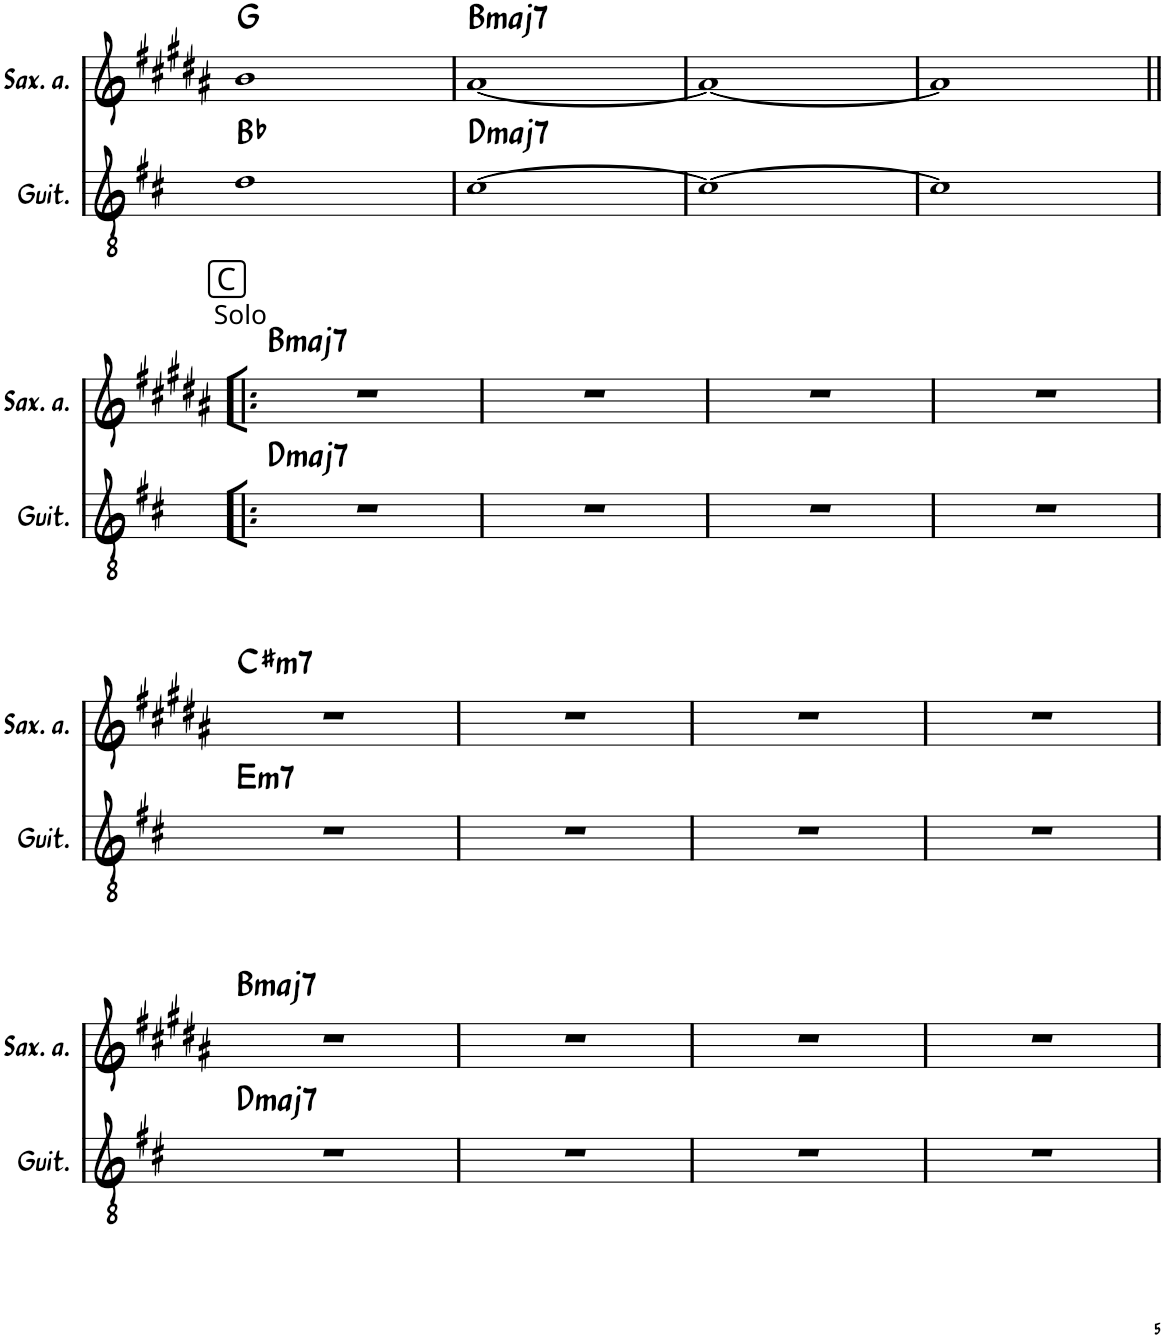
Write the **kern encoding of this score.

**kern	**harte	**kern	**harte
*part2	*part2	*part1	*part1
*staff2	*	*staff1	*
*I"Guit.	*	*I"Sax. a.	*
*I'Guit.	*	*I'Sax. a.	*
!!LO:PB:g=z
*clefGv2	*	*clefG2	*
*	*	*Trd5c9	*
*k[f#c#]	*	*k[f#c#g#d#a#]	*
*M4/4	*	*M4/4	*
=61	=61	=61	=61
1d	Bb:maj	1b	G:maj
=62	=62	=62	=62
!	!LO:H:kt=maj7	!	!LO:H:kt=maj7
[1c#	D:maj7	[1a#	B:maj7
=63	=63	=63	=63
1c#_	.	1a#_	.
=64	=64	=64	=64
1c#]	.	1a#]	.
!!LO:LB:g=z
!!LO:REH:place=s1:a:B:rj:fs=14:t=C
=65!|:	=65!|:	=65!|:	=65!|:
!	!LO:H:kt=maj7	!LO:TX:a:B:t=Solo	!LO:H:kt=maj7
1r	D:maj7	1r	B:maj7
=66	=66	=66	=66
1r	.	1r	.
=67	=67	=67	=67
1r	.	1r	.
=68	=68	=68	=68
1r	.	1r	.
!!LO:LB:g=z
=69	=69	=69	=69
!	!LO:H:kt=m7	!	!LO:H:kt=m7
1r	E:min7	1r	C#:min7
=70	=70	=70	=70
1r	.	1r	.
=71	=71	=71	=71
1r	.	1r	.
=72	=72	=72	=72
1r	.	1r	.
!!LO:LB:g=z
=73	=73	=73	=73
!	!LO:H:kt=maj7	!	!LO:H:kt=maj7
1r	D:maj7	1r	B:maj7
=74	=74	=74	=74
1r	.	1r	.
=75	=75	=75	=75
1r	.	1r	.
=76	=76	=76	=76
1r	.	1r	.
=	=	=	=
*-	*-	*-	*-
